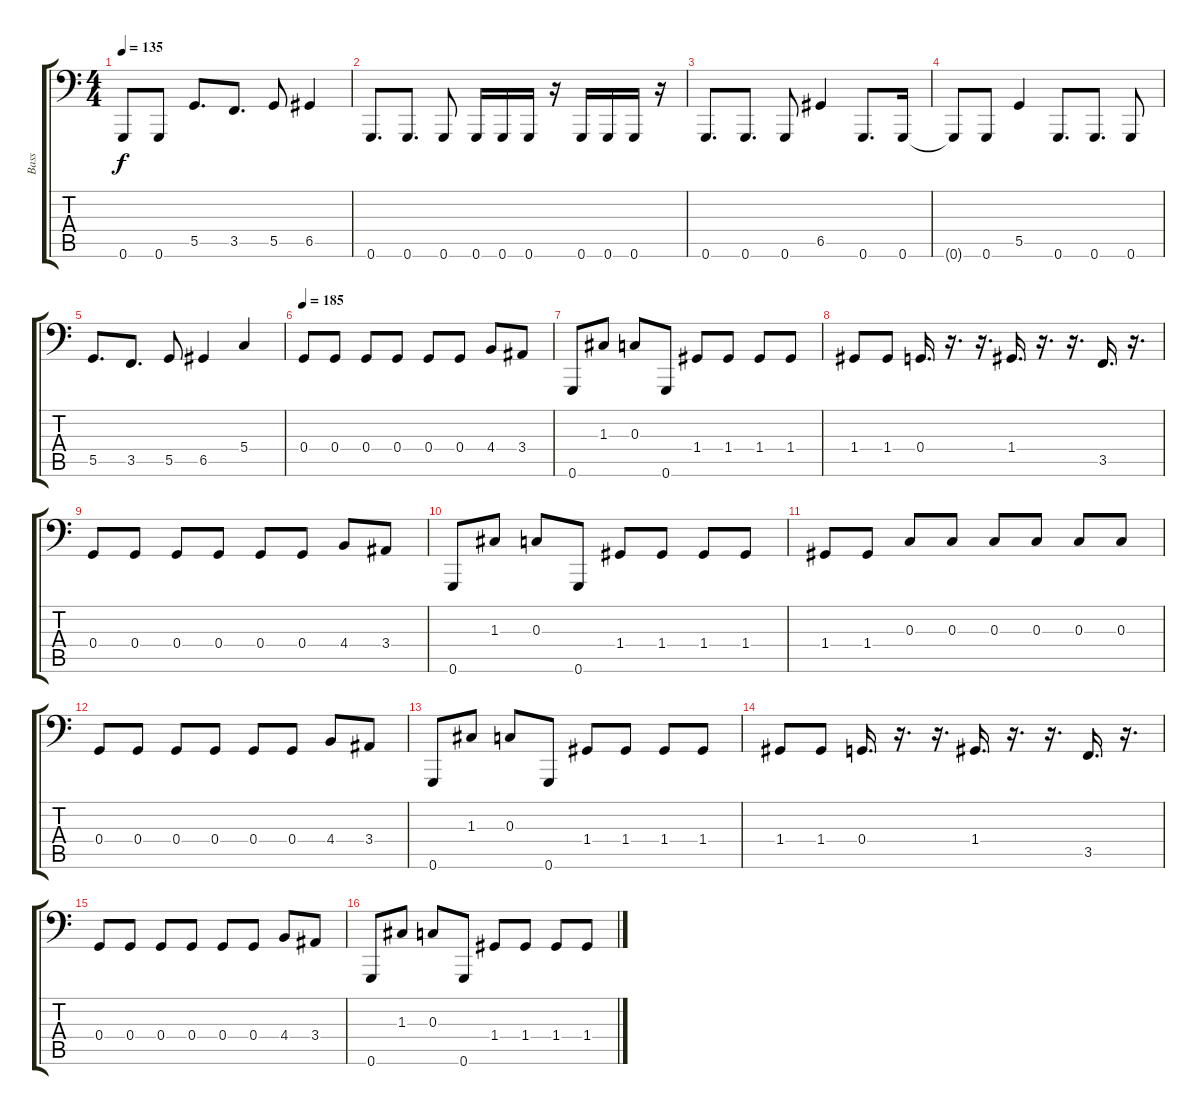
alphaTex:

\track ("Bass" "Bass") {instrument electricbassfinger}
\staff {score tabs}
\tuning (A2 E2 C2 G1 D1 G0) {hide}
\ts (4 4)
\tempo 135
\clef f4
\ks c
0.6{t}.8{dy f} 0.6.8 5.5.8{d} 3.5.8{d} 5.5.8 6.5.4 |
0.6.8{d} 0.6.8{d} 0.6.8 0.6.16 0.6.16 0.6.16 r.16 0.6.16 0.6.16 0.6.16 r.16 |
0.6.8{d} 0.6.8{d} 0.6.8 6.5.4 0.6.8{d} 0.6.16 |
0.6{t}.8 0.6.8 5.5.4 0.6.8{d} 0.6.8{d} 0.6.8 |
5.5.8{d} 3.5.8{d} 5.5.8 6.5.4 5.4.4 |
\tempo 185
0.4.8 0.4.8 0.4.8 0.4.8 0.4.8 0.4.8 4.4.8 3.4.8 |
0.6.8 1.3.8 0.3.8 0.6.8 1.4.8 1.4.8 1.4.8 1.4.8 |
1.4.8 1.4.8 0.4.16{d} r.16{d} r.16{d} 1.4.16{d} r.16{d} r.16{d} 3.5.16{d} r.16{d} |
0.4.8 0.4.8 0.4.8 0.4.8 0.4.8 0.4.8 4.4.8 3.4.8 |
0.6.8 1.3.8 0.3.8 0.6.8 1.4.8 1.4.8 1.4.8 1.4.8 |
1.4.8 1.4.8 0.3.8 0.3.8 0.3.8 0.3.8 0.3.8 0.3.8 |
0.4.8 0.4.8 0.4.8 0.4.8 0.4.8 0.4.8 4.4.8 3.4.8 |
0.6.8 1.3.8 0.3.8 0.6.8 1.4.8 1.4.8 1.4.8 1.4.8 |
1.4.8 1.4.8 0.4.16{d} r.16{d} r.16{d} 1.4.16{d} r.16{d} r.16{d} 3.5.16{d} r.16{d} |
0.4.8 0.4.8 0.4.8 0.4.8 0.4.8 0.4.8 4.4.8 3.4.8 |
0.6.8 1.3.8 0.3.8 0.6.8 1.4.8 1.4.8 1.4.8 1.4.8
